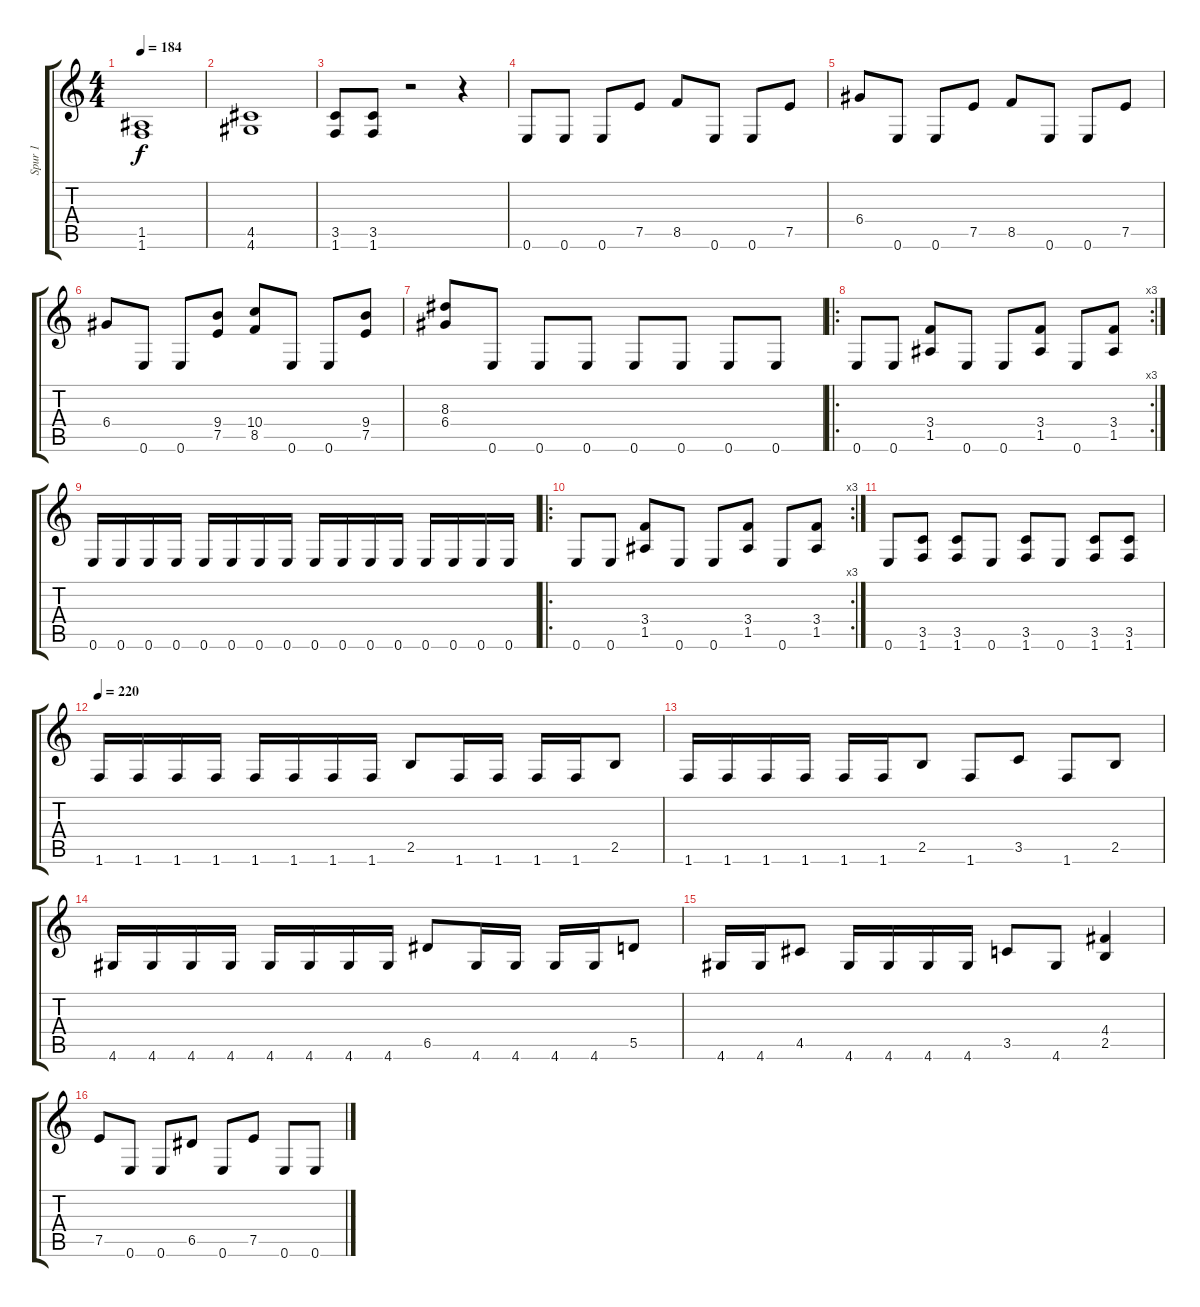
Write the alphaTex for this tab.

\track ("Spur 1" "Spur 1") {instrument distortionguitar}
\staff {score tabs}
\tuning (E4 B3 G3 D3 A2 E2) {hide}
\ts (4 4)
\tempo 184
\clef g2
\ks c
(1.5 1.6).1{dy f} |
(4.5 4.6).1 |
(3.5 1.6).8 (3.5 1.6).8 r.2 r.4 |
0.6.8 0.6.8 0.6.8 7.5.8 8.5.8 0.6.8 0.6.8 7.5.8 |
6.4.8 0.6.8 0.6.8 7.5.8 8.5.8 0.6.8 0.6.8 7.5.8 |
6.4.8 0.6.8 0.6.8 (9.4 7.5).8 (10.4 8.5).8 0.6.8 0.6.8 (9.4 7.5).8 |
(8.3 6.4).8 0.6.8 0.6.8 0.6.8 0.6.8 0.6.8 0.6.8 0.6.8 |
\ro
\rc 3
0.6.8 0.6.8 (3.4 1.5).8 0.6.8 0.6.8 (3.4 1.5).8 0.6.8 (3.4 1.5).8 |
0.6.16 0.6.16 0.6.16 0.6.16 0.6.16 0.6.16 0.6.16 0.6.16 0.6.16 0.6.16 0.6.16 0.6.16 0.6.16 0.6.16 0.6.16 0.6.16 |
\ro
\rc 3
0.6.8 0.6.8 (3.4 1.5).8 0.6.8 0.6.8 (3.4 1.5).8 0.6.8 (3.4 1.5).8 |
0.6.8 (3.5 1.6).8 (3.5 1.6).8 0.6.8 (3.5 1.6).8 0.6.8 (3.5 1.6).8 (3.5 1.6).8 |
\tempo 220
1.6.16 1.6.16 1.6.16 1.6.16 1.6.16 1.6.16 1.6.16 1.6.16 2.5.8 1.6.16 1.6.16 1.6.16 1.6.16 2.5.8 |
1.6.16 1.6.16 1.6.16 1.6.16 1.6.16 1.6.16 2.5.8 1.6.8 3.5.8 1.6.8 2.5.8 |
4.6.16 4.6.16 4.6.16 4.6.16 4.6.16 4.6.16 4.6.16 4.6.16 6.5.8 4.6.16 4.6.16 4.6.16 4.6.16 5.5.8 |
4.6.16 4.6.16 4.5.8 4.6.16 4.6.16 4.6.16 4.6.16 3.5.8 4.6.8 (4.4 2.5).4 |
7.5.8 0.6.8 0.6.8 6.5.8 0.6.8 7.5.8 0.6.8 0.6.8
